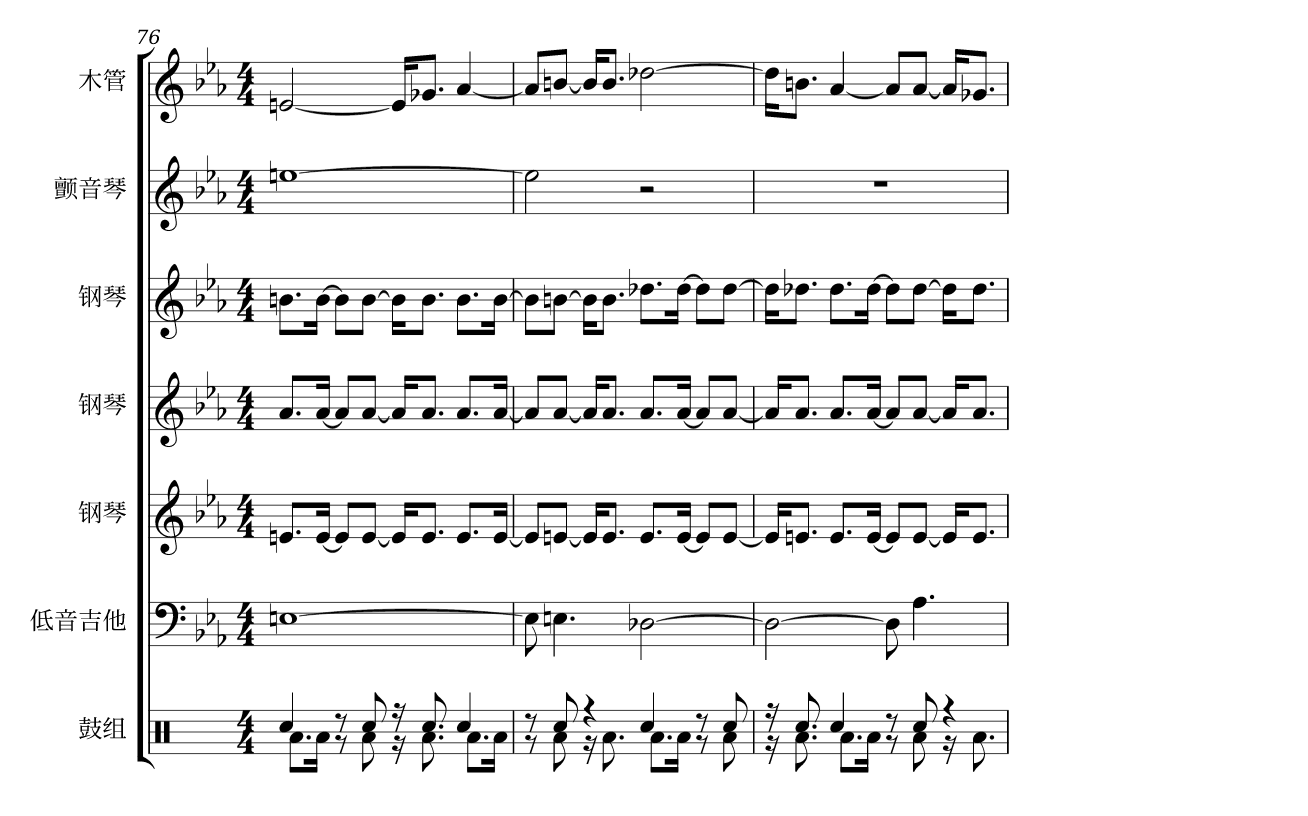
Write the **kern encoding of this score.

**kern	**kern	**kern	**kern	**kern	**kern	**kern
*part7	*part6	*part5	*part4	*part3	*part2	*part1
*staff7	*staff6	*staff5	*staff4	*staff3	*staff2	*staff1
*I"鼓组	*I"低音吉他	*I"钢琴	*I"钢琴	*I"钢琴	*I"颤音琴	*I"木管
!!LO:PB:g=z
*clefX	*clefF4	*clefG2	*clefG2	*clefG2	*clefG2	*clefG2
*	*ITrd7c12	*	*	*	*	*
*k[]	*k[b-e-a-]	*k[b-e-a-]	*k[b-e-a-]	*k[b-e-a-]	*k[b-e-a-]	*k[b-e-a-]
*M4/4	*M4/4	*M4/4	*M4/4	*M4/4	*M4/4	*M4/4
=76	=76	=76	=76	=76	=76	=76
*^	*	*	*	*	*	*
4Rcc/	8.Ra\L	[1EEn	8.en/L	8.a-/L	8.bn\L	[1een	[2en/
.	16Ra\Jk	.	[16e/Jk	[16a-/Jk	[16b\Jk	.	.
8r	8r	.	8e/L]	8a-/L]	8b\L]	.	.
8Rcc/	8Ra\	.	[8e/J	[8a-/J	[8b\J	.	.
16r	16r	.	16e/KL]	16a-/KL]	16b\KL]	.	16e/KL]
8.Rcc/	8.Ra\	.	8.e/J	8.a-/J	8.b\J	.	8.g-X/J
4Rcc/	8.Ra\L	.	8.e/L	8.a-/L	8.b\L	.	[4a-/
.	16Ra\Jk	.	[16e/Jk	[16a-/Jk	[16b\Jk	.	.
=77	=77	=77	=77	=77	=77	=77	=77
8r	8r	8EE\]	8e/L]	8a-/L]	8b\L]	2ee\]	8a-/L]
8Rcc/	8Ra\	4.EEn\	[8en/J	[8a-/J	[8bn\J	.	[8bn/J
4r	16r	.	16e/KL]	16a-/KL]	16b\KL]	.	16b/KL]
.	8.Ra\	.	8.e/J	8.a-/J	8.b\J	.	8.b/J
4Rcc/	8.Ra\L	[2DD-X\	8.e/L	8.a-/L	8.dd-X\L	2r	[2dd-X\
.	16Ra\Jk	.	[16e/Jk	[16a-/Jk	[16dd-\Jk	.	.
8r	8r	.	8e/L]	8a-/L]	8dd-\L]	.	.
8Rcc/	8Ra\	.	[8e/J	[8a-/J	[8dd-\J	.	.
=78	=78	=78	=78	=78	=78	=78	=78
16r	16r	2DD-\_	16e/KL]	16a-/KL]	16dd-\KL]	1r	16dd-\KL]
8.Rcc/	8.Ra\	.	8.en/J	8.a-/J	8.dd-X\J	.	8.bn\J
4Rcc/	8.Ra\L	.	8.e/L	8.a-/L	8.dd-\L	.	[4a-/
.	16Ra\Jk	.	[16e/Jk	[16a-/Jk	[16dd-\Jk	.	.
8r	8r	8DD-\]	8e/L]	8a-/L]	8dd-\L]	.	8a-/L]
8Rcc/	8Ra\	4.AA-\	[8e/J	[8a-/J	[8dd-\J	.	[8a-/J
4r	16r	.	16e/KL]	16a-/KL]	16dd-\KL]	.	16a-/KL]
.	8.Ra\	.	8.e/J	8.a-/J	8.dd-\J	.	8.g-X/J
*v	*v	*	*	*	*	*	*
=	=	=	=	=	=	=
*-	*-	*-	*-	*-	*-	*-
